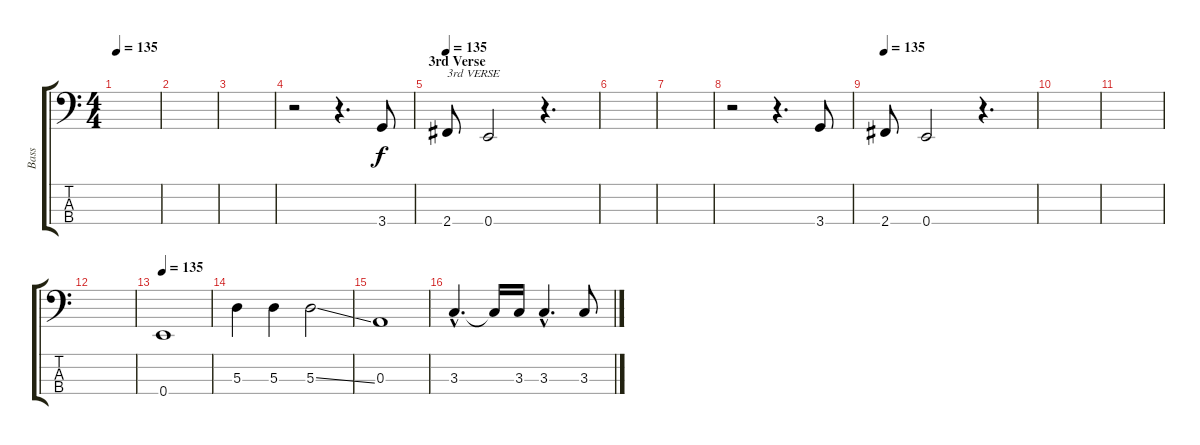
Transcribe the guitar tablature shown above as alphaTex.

\track ("Bass" "Bass") {instrument electricbasspick}
\staff {score tabs}
\tuning (G2 D2 A1 E1) {hide}
\ts (4 4)
\tempo 135
\clef f4
\ks c
|
|
|
r.2 r.4{d} 3.4.8{instrument slapbass2} |
\section ("" "3rd Verse")
\tempo 135
2.4.8{txt "3rd VERSE"} 0.4.2 r.4{d} |
|
|
r.2 r.4{d} 3.4.8{instrument slapbass2} |
\tempo 135
2.4.8 0.4.2 r.4{d} |
|
|
|
\tempo 135
0.4.1{instrument electricbasspick} |
5.3.4 5.3.4 5.3{ss}.2 |
0.3.1 |
3.3{hac}.4{d} 3.3{t}.16 3.3.16 3.3{hac}.4{d} 3.3.8
